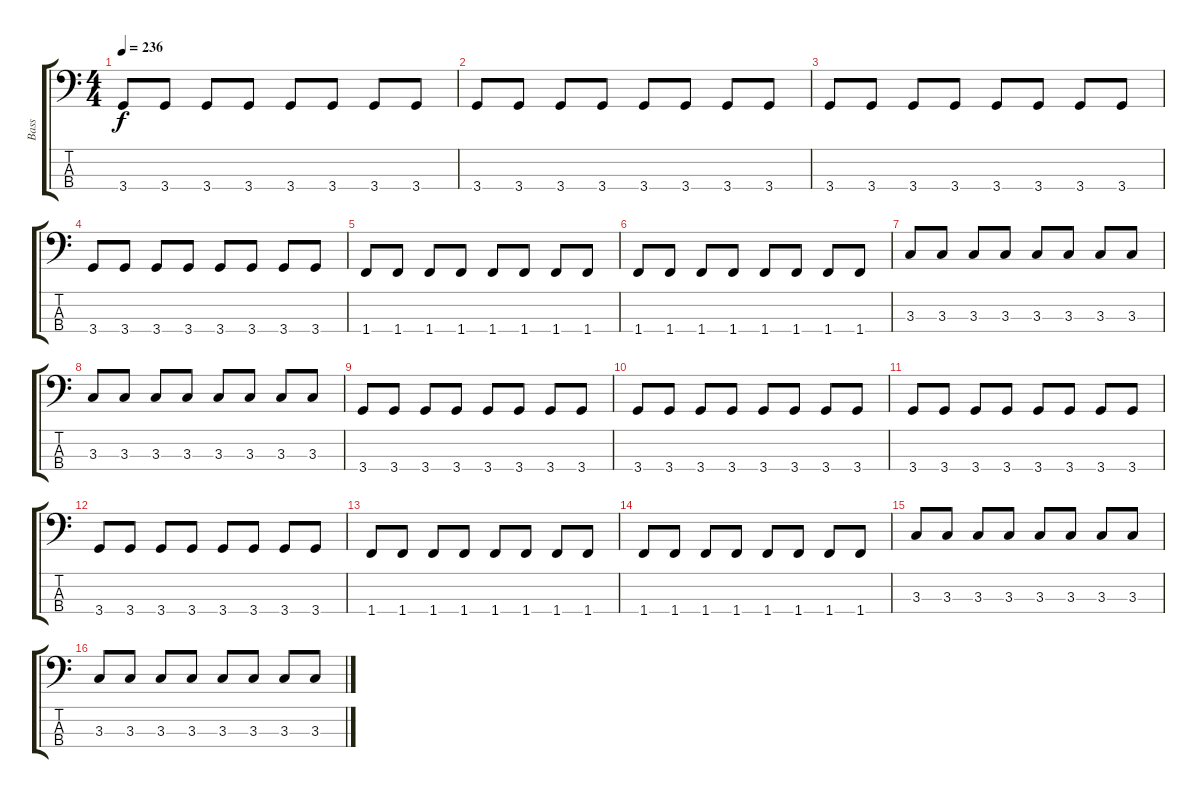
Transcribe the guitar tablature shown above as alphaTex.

\track ("Bass" "Bass") {instrument electricbassfinger}
\staff {score tabs}
\tuning (G2 D2 A1 E1) {hide}
\ts (4 4)
\tempo 236
\clef f4
\ks c
3.4.8{dy f} 3.4.8 3.4.8 3.4.8 3.4.8 3.4.8 3.4.8 3.4.8 |
3.4.8 3.4.8 3.4.8 3.4.8 3.4.8 3.4.8 3.4.8 3.4.8 |
3.4.8 3.4.8 3.4.8 3.4.8 3.4.8 3.4.8 3.4.8 3.4.8 |
3.4.8 3.4.8 3.4.8 3.4.8 3.4.8 3.4.8 3.4.8 3.4.8 |
1.4.8 1.4.8 1.4.8 1.4.8 1.4.8 1.4.8 1.4.8 1.4.8 |
1.4.8 1.4.8 1.4.8 1.4.8 1.4.8 1.4.8 1.4.8 1.4.8 |
3.3.8 3.3.8 3.3.8 3.3.8 3.3.8 3.3.8 3.3.8 3.3.8 |
3.3.8 3.3.8 3.3.8 3.3.8 3.3.8 3.3.8 3.3.8 3.3.8 |
3.4.8 3.4.8 3.4.8 3.4.8 3.4.8 3.4.8 3.4.8 3.4.8 |
3.4.8 3.4.8 3.4.8 3.4.8 3.4.8 3.4.8 3.4.8 3.4.8 |
3.4.8 3.4.8 3.4.8 3.4.8 3.4.8 3.4.8 3.4.8 3.4.8 |
3.4.8 3.4.8 3.4.8 3.4.8 3.4.8 3.4.8 3.4.8 3.4.8 |
1.4.8 1.4.8 1.4.8 1.4.8 1.4.8 1.4.8 1.4.8 1.4.8 |
1.4.8 1.4.8 1.4.8 1.4.8 1.4.8 1.4.8 1.4.8 1.4.8 |
3.3.8 3.3.8 3.3.8 3.3.8 3.3.8 3.3.8 3.3.8 3.3.8 |
3.3.8 3.3.8 3.3.8 3.3.8 3.3.8 3.3.8 3.3.8 3.3.8
